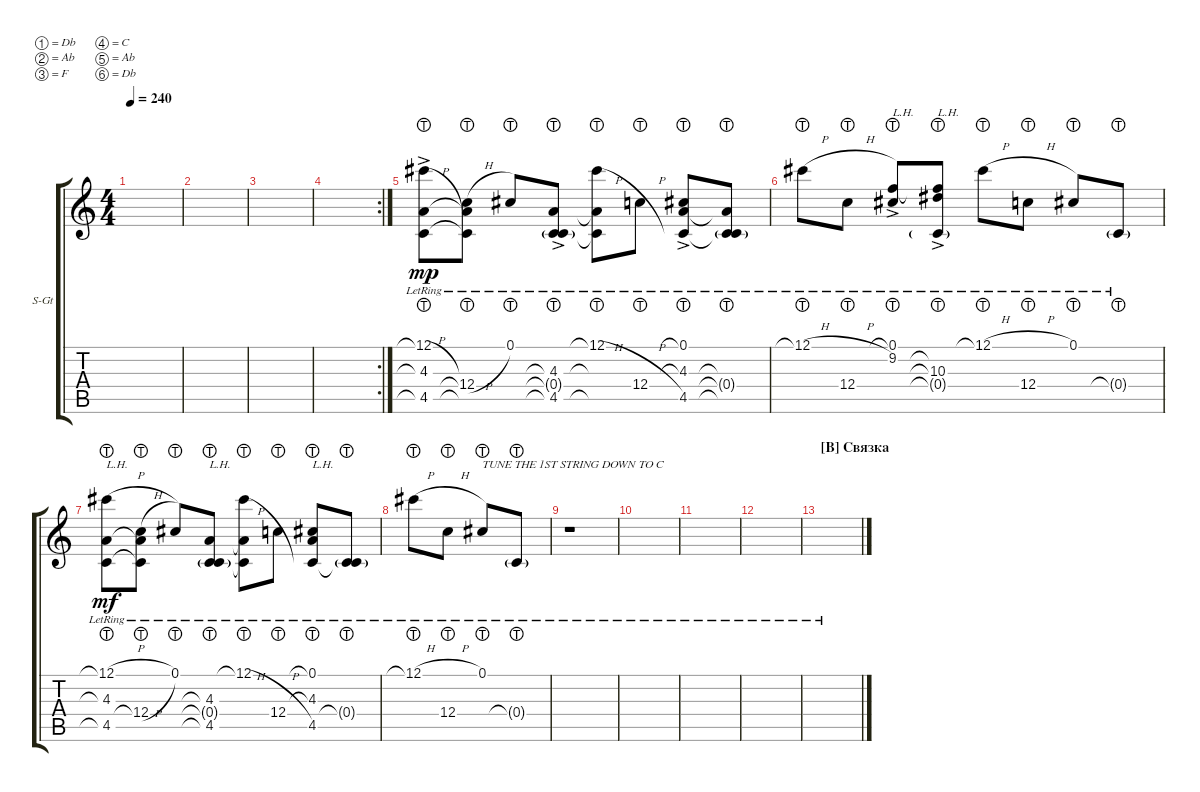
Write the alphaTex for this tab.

\defaultSystemsLayout 4
\bracketExtendMode groupsimilarinstruments
\firstSystemTrackNameOrientation horizontal
\otherSystemsTrackNameOrientation horizontal
\track ("1st string is up C#" "S-Gt") {instrument acousticguitarsteel}
\staff {score tabs}
\tuning (Db4 Ab3 F3 C3 Ab2 Db2)
\ts (4 4)
\tempo 240
\clef g2
\ks c
|
|
|
\rc 2
|
(12.1{h lht lr} 4.3{lht ac} 4.5{lht ac}).8{dy mp} (12.4{h lht lr} 4.3{lht t} 4.5{lht t}).8 0.1{lht lr}.8 (0.4{lht g lr} 4.3{lht ac} 4.5{lht ac}).8 (12.1{h lht lr} 4.3{lht t} 4.5{lht t}).8 12.4{h lht lr}.8 (0.1{lht lr} 4.3{lht ac} 4.5{lht ac}).8 (0.4{lht g lr} 4.3{lht t} 4.5{lht t}).8 |
12.1{h lht lr}.8 12.4{h lht lr}.8 (0.1{lht lr} 9.2{lht ac}).8{txt "L.H."} (0.4{lht g lr} 10.3{lht ac} 9.2{lht t}).8{txt "L.H."} 12.1{h lht lr}.8 12.4{h lht lr}.8 0.1{lht lr}.8 0.4{lht g lr}.8 |
(12.1{h lht lr} 4.3{lht} 4.5{lht}).8{txt "L.H." dy mf} (12.4{h lht lr} 4.3{t} 4.5{t}).8 0.1{lht lr}.8 (0.4{lht g lr} 4.3{lht} 4.5{lht}).8{txt "L.H."} (12.1{h lht lr} 4.5{t} 4.3{t}).8 12.4{h lht lr}.8 (0.1{lht lr} 4.3{lht} 4.5{lht}).8{txt "L.H."} (0.4{lht g lr} 4.5{t}).8 |
12.1{h lht lr}.8 12.4{h lht lr}.8 0.1{lht lr}.8{txt "TUNE THE 1ST STRING DOWN TO C"} 0.4{lht g lr}.8 |
r.1 |
|
|
|
\section ("B" "Связка")
